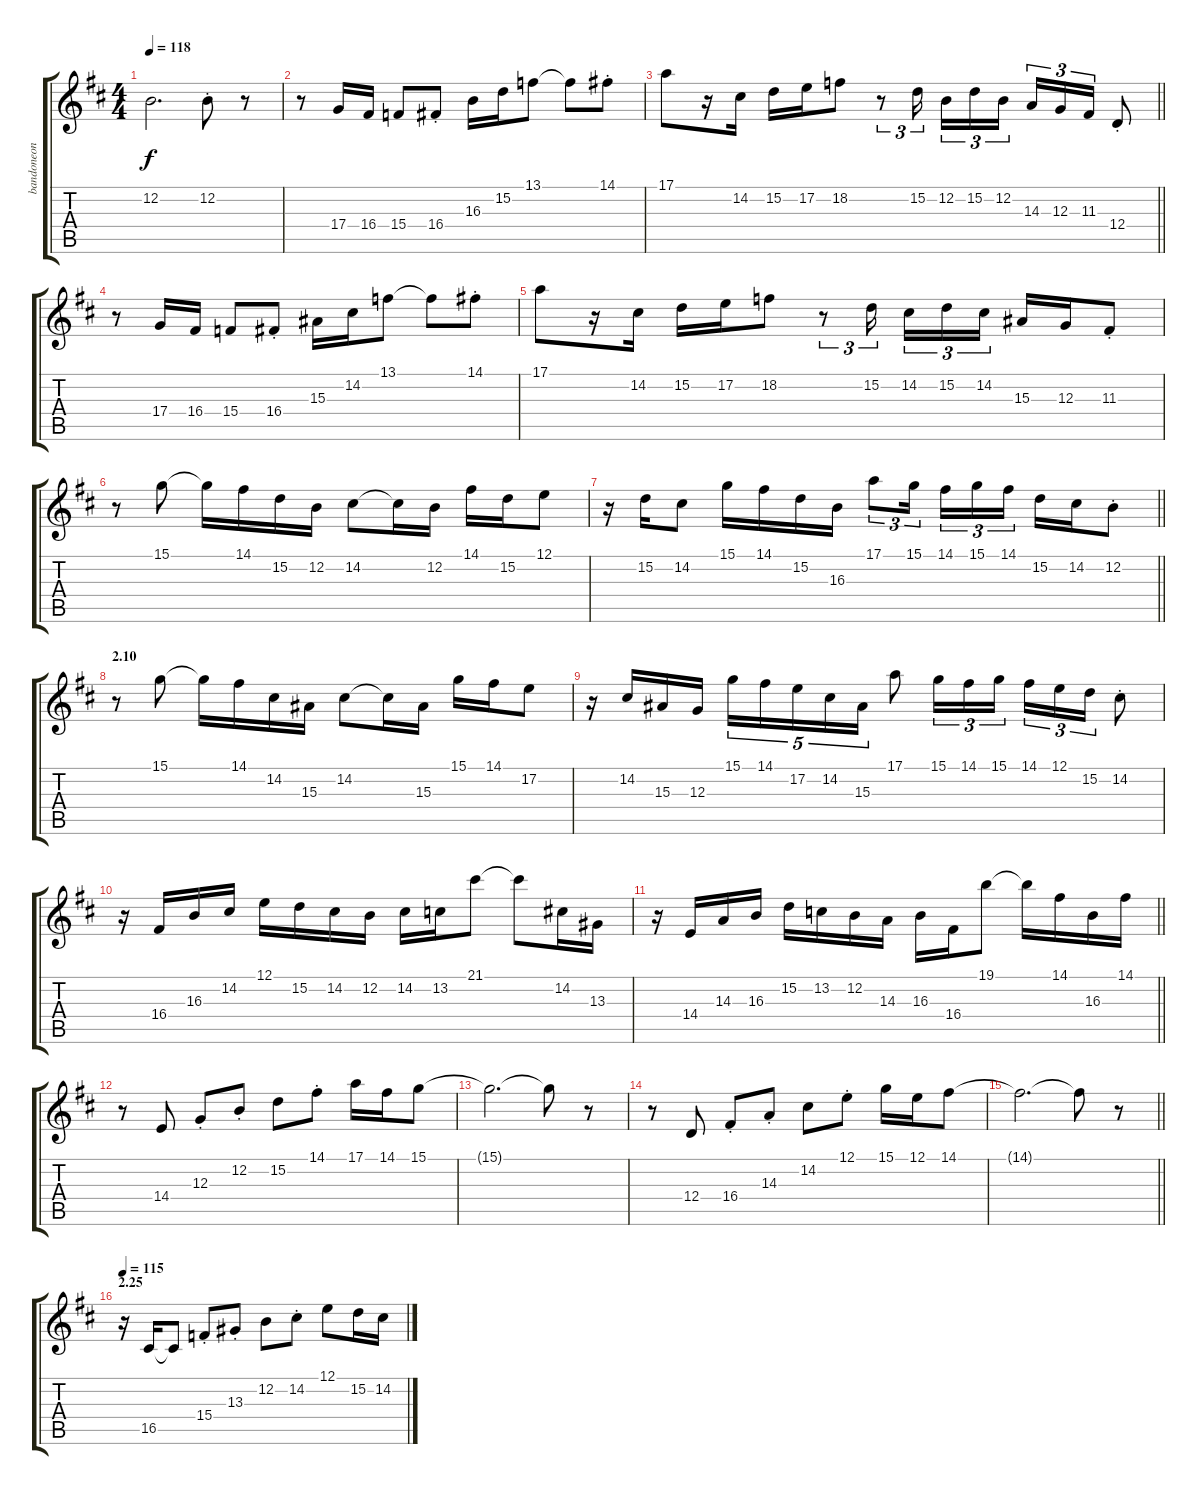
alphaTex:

\track ("bandoneon 1" "bandoneon ") {instrument tangoaccordion}
\staff {score tabs}
\tuning (E4 B3 G3 D3 A2 E2) {hide}
\ts (4 4)
\tempo 118
\clef g2
\ks d
12.2{t}.2{d dy f} 12.2{st}.8 r.8 |
r.8 17.4.16 16.4.16 15.4.8 16.4{st}.8 16.3.16 15.2.16 13.1.8 13.1{t}.8 14.1{st}.8 |
\barLineRight lightlight
17.1.8 r.16 14.2.16 15.2.16 17.2.16 18.2.8 r.8{tu (3 2)} 15.2.16{tu (3 2) beam splitsecondary} 12.2.16{tu (3 2)} 15.2.16{tu (3 2)} 12.2.16{tu (3 2)} 14.3.16{tu (3 2)} 12.3.16{tu (3 2)} 11.3.16{tu (3 2)} 12.4{st}.8 |
r.8 17.4.16 16.4.16 15.4.8 16.4{st}.8 15.3.16 14.2.16 13.1.8 13.1{t}.8 14.1{st}.8 |
17.1.8 r.16 14.2.16 15.2.16 17.2.16 18.2.8 r.8{tu (3 2)} 15.2.16{tu (3 2) beam splitsecondary} 14.2.16{tu (3 2)} 15.2.16{tu (3 2)} 14.2.16{tu (3 2)} 15.3.16 12.3.16 11.3{st}.8 |
r.8 15.1.8 15.1{t}.16 14.1.16 15.2.16 12.2.16 14.2.8 14.2{t}.16 12.2.16 14.1.16 15.2.16 12.1.8 |
\barLineRight lightlight
r.16 15.2.16 14.2.8 15.1.16 14.1.16 15.2.16 16.3.16 17.1.8{tu (3 2)} 15.1.16{tu (3 2) beam splitsecondary} 14.1.16{tu (3 2)} 15.1.16{tu (3 2)} 14.1.16{tu (3 2)} 15.2.16 14.2.16 12.2{st}.8 |
\section ("" "2.10")
r.8 15.1.8 15.1{t}.16 14.1.16 14.2.16 15.3.16 14.2.8 14.2{t}.16 15.3.16 15.1.16 14.1.16 17.2.8 |
r.16 14.2.16 15.3.16 12.3.16 15.1.16{tu (5 4)} 14.1.16{tu (5 4)} 17.2.16{tu (5 4)} 14.2.16{tu (5 4)} 15.3.16{tu (5 4)} 17.1.8 15.1.16{tu (3 2)} 14.1.16{tu (3 2)} 15.1.16{tu (3 2)} 14.1.16{tu (3 2)} 12.1.16{tu (3 2)} 15.2.16{tu (3 2)} 14.2{st}.8 |
r.16 16.4.16 16.3.16 14.2.16 12.1.16 15.2.16 14.2.16 12.2.16 14.2.16 13.2.16 21.1.8 21.1{t}.8 14.2.16 13.3.16 |
\barLineRight lightlight
r.16 14.4.16 14.3.16 16.3.16 15.2.16 13.2.16 12.2.16 14.3.16 16.3.16 16.4.16 19.1.8 19.1{t}.16 14.1.16 16.3.16 14.1.16 |
r.8 14.4.8 12.3{st}.8 12.2{st}.8 15.2.8 14.1{st}.8 17.1.16 14.1.16 15.1.8 |
15.1{t}.2{d} 15.1{t}.8 r.8 |
r.8 12.4.8 16.4{st}.8 14.3{st}.8 14.2.8 12.1{st}.8 15.1.16 12.1.16 14.1.8 |
\barLineRight lightlight
14.1{t}.2{d} 14.1{t}.8 r.8 |
\section ("" "2.25")
\tempo 115
r.16 16.5.16 16.5{t}.8 15.4{st}.8 13.3{st}.8 12.2.8 14.2{st}.8 12.1.8 15.2.16 14.2.16
